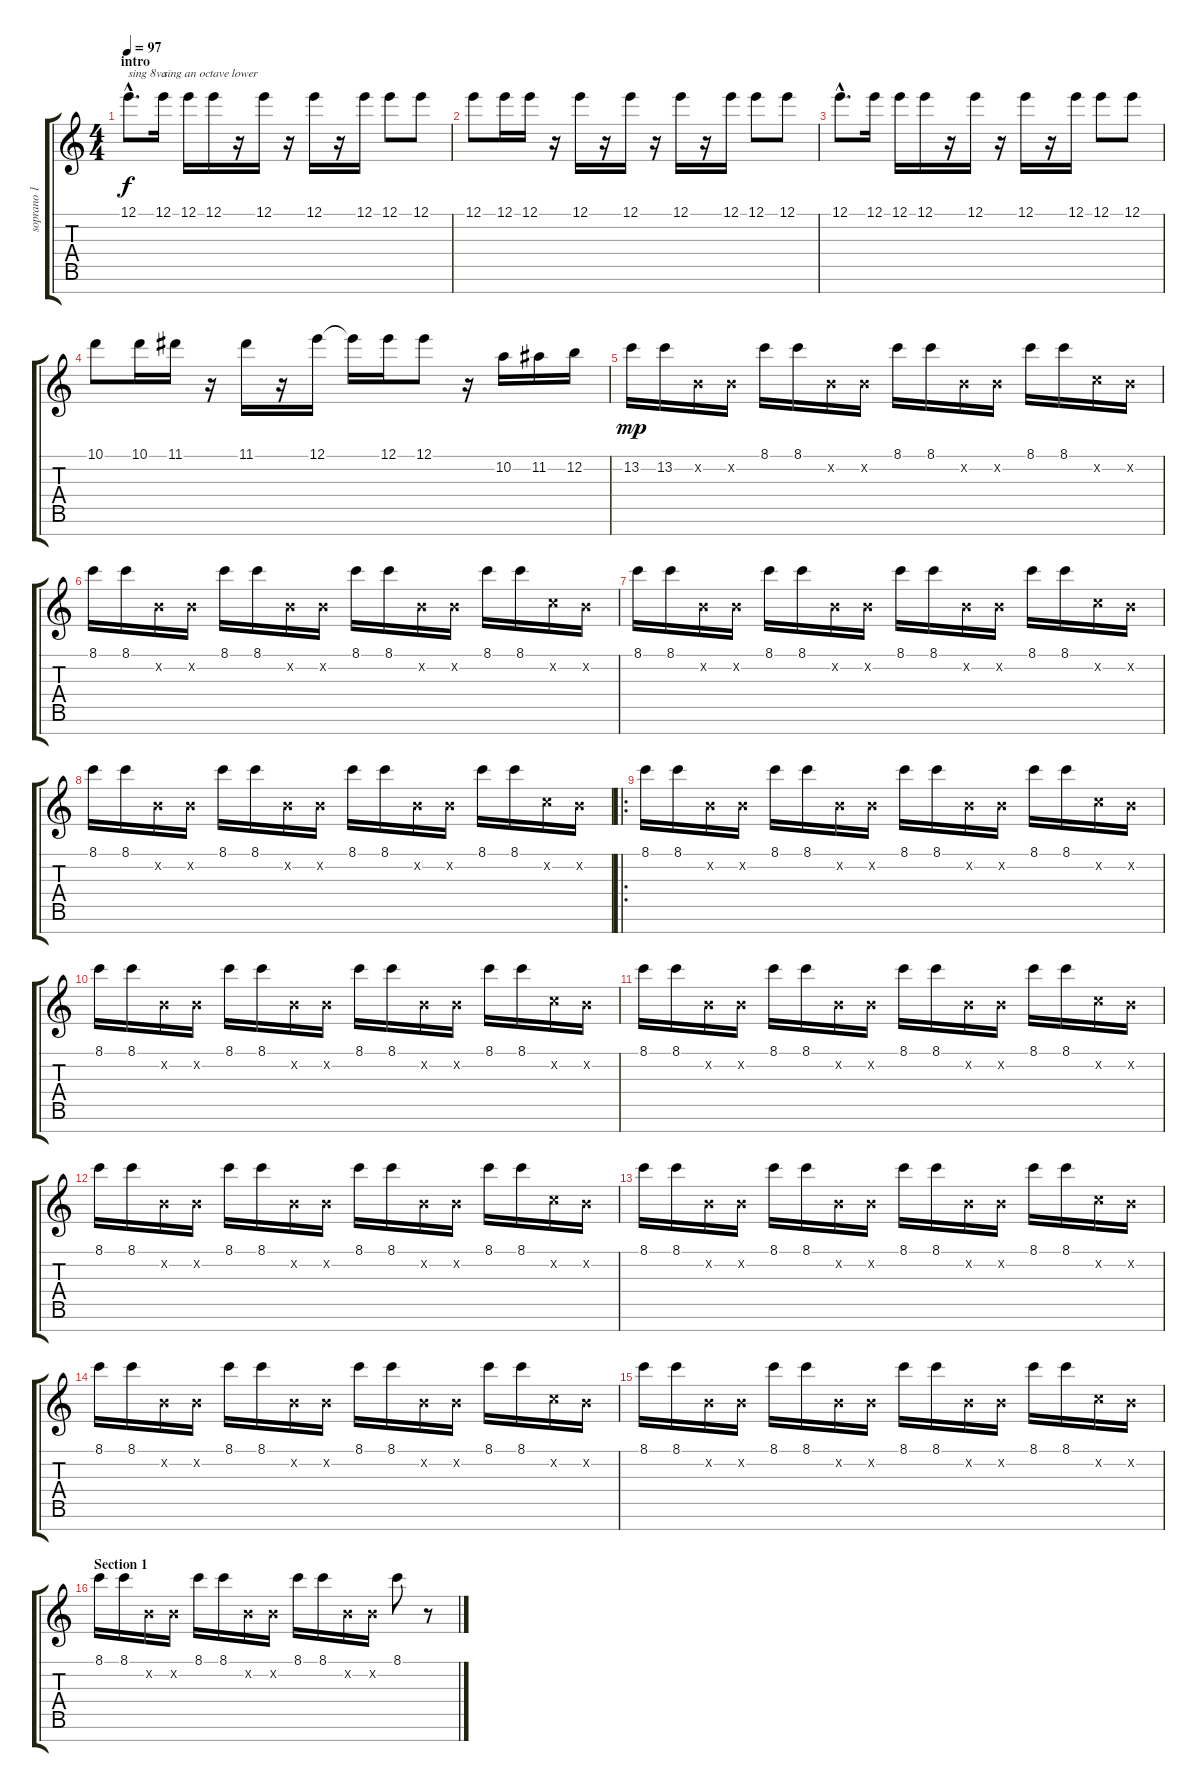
\track ("soprano 1" "soprano 1") {instrument acousticguitarnylon}
\staff {score tabs}
\tuning (E4 B3 G3 D3 A2 E2 B1) {hide}
\ts (4 4)
\section ("" "intro")
\tempo 97
\clef g2
\ks c
12.1{hac}.8{d txt "sing 8va" dy f instrument acousticguitarnylon} 12.1.16{txt "sing an octave lower"} 12.1.16 12.1.16 r.16 12.1.16 r.16 12.1.16 r.16 12.1.16 12.1.8 12.1.8 |
12.1.8 12.1.16 12.1.16 r.16 12.1.16 r.16 12.1.16 r.16 12.1.16 r.16 12.1.16 12.1.8 12.1.8 |
12.1{hac}.8{d} 12.1.16 12.1.16 12.1.16 r.16 12.1.16 r.16 12.1.16 r.16 12.1.16 12.1.8 12.1.8 |
10.1.8 10.1.16 11.1.16 r.16 11.1.16 r.16 12.1.16 12.1{t}.16 12.1.16 12.1.8 r.16 10.2.16 11.2.16 12.2.16 |
13.2.16{dy mp} 13.2.16 0.2{x}.16 0.2{x}.16 8.1.16 8.1.16 0.2{x}.16 0.2{x}.16 8.1.16 8.1.16 0.2{x}.16 0.2{x}.16 8.1.16 8.1.16 1.2{x}.16 0.2{x}.16 |
8.1.16 8.1.16 0.2{x}.16 0.2{x}.16 8.1.16 8.1.16 0.2{x}.16 0.2{x}.16 8.1.16 8.1.16 0.2{x}.16 0.2{x}.16 8.1.16 8.1.16 1.2{x}.16 0.2{x}.16 |
8.1.16 8.1.16 0.2{x}.16 0.2{x}.16 8.1.16 8.1.16 0.2{x}.16 0.2{x}.16 8.1.16 8.1.16 0.2{x}.16 0.2{x}.16 8.1.16 8.1.16 1.2{x}.16 0.2{x}.16 |
8.1.16 8.1.16 0.2{x}.16 0.2{x}.16 8.1.16 8.1.16 0.2{x}.16 0.2{x}.16 8.1.16 8.1.16 0.2{x}.16 0.2{x}.16 8.1.16 8.1.16 1.2{x}.16 0.2{x}.16 |
\ro
8.1.16 8.1.16 0.2{x}.16 0.2{x}.16 8.1.16 8.1.16 0.2{x}.16 0.2{x}.16 8.1.16 8.1.16 0.2{x}.16 0.2{x}.16 8.1.16 8.1.16 1.2{x}.16 0.2{x}.16 |
8.1.16 8.1.16 0.2{x}.16 0.2{x}.16 8.1.16 8.1.16 0.2{x}.16 0.2{x}.16 8.1.16 8.1.16 0.2{x}.16 0.2{x}.16 8.1.16 8.1.16 1.2{x}.16 0.2{x}.16 |
8.1.16 8.1.16 0.2{x}.16 0.2{x}.16 8.1.16 8.1.16 0.2{x}.16 0.2{x}.16 8.1.16 8.1.16 0.2{x}.16 0.2{x}.16 8.1.16 8.1.16 1.2{x}.16 0.2{x}.16 |
8.1.16 8.1.16 0.2{x}.16 0.2{x}.16 8.1.16 8.1.16 0.2{x}.16 0.2{x}.16 8.1.16 8.1.16 0.2{x}.16 0.2{x}.16 8.1.16 8.1.16 1.2{x}.16 0.2{x}.16 |
8.1.16 8.1.16 0.2{x}.16 0.2{x}.16 8.1.16 8.1.16 0.2{x}.16 0.2{x}.16 8.1.16 8.1.16 0.2{x}.16 0.2{x}.16 8.1.16 8.1.16 1.2{x}.16 0.2{x}.16 |
8.1.16 8.1.16 0.2{x}.16 0.2{x}.16 8.1.16 8.1.16 0.2{x}.16 0.2{x}.16 8.1.16 8.1.16 0.2{x}.16 0.2{x}.16 8.1.16 8.1.16 1.2{x}.16 0.2{x}.16 |
8.1.16 8.1.16 0.2{x}.16 0.2{x}.16 8.1.16 8.1.16 0.2{x}.16 0.2{x}.16 8.1.16 8.1.16 0.2{x}.16 0.2{x}.16 8.1.16 8.1.16 1.2{x}.16 0.2{x}.16 |
\section ("" "Section 1")
8.1.16 8.1.16 0.2{x}.16 0.2{x}.16 8.1.16 8.1.16 0.2{x}.16 0.2{x}.16 8.1.16 8.1.16 0.2{x}.16 0.2{x}.16 8.1.8 r.8
